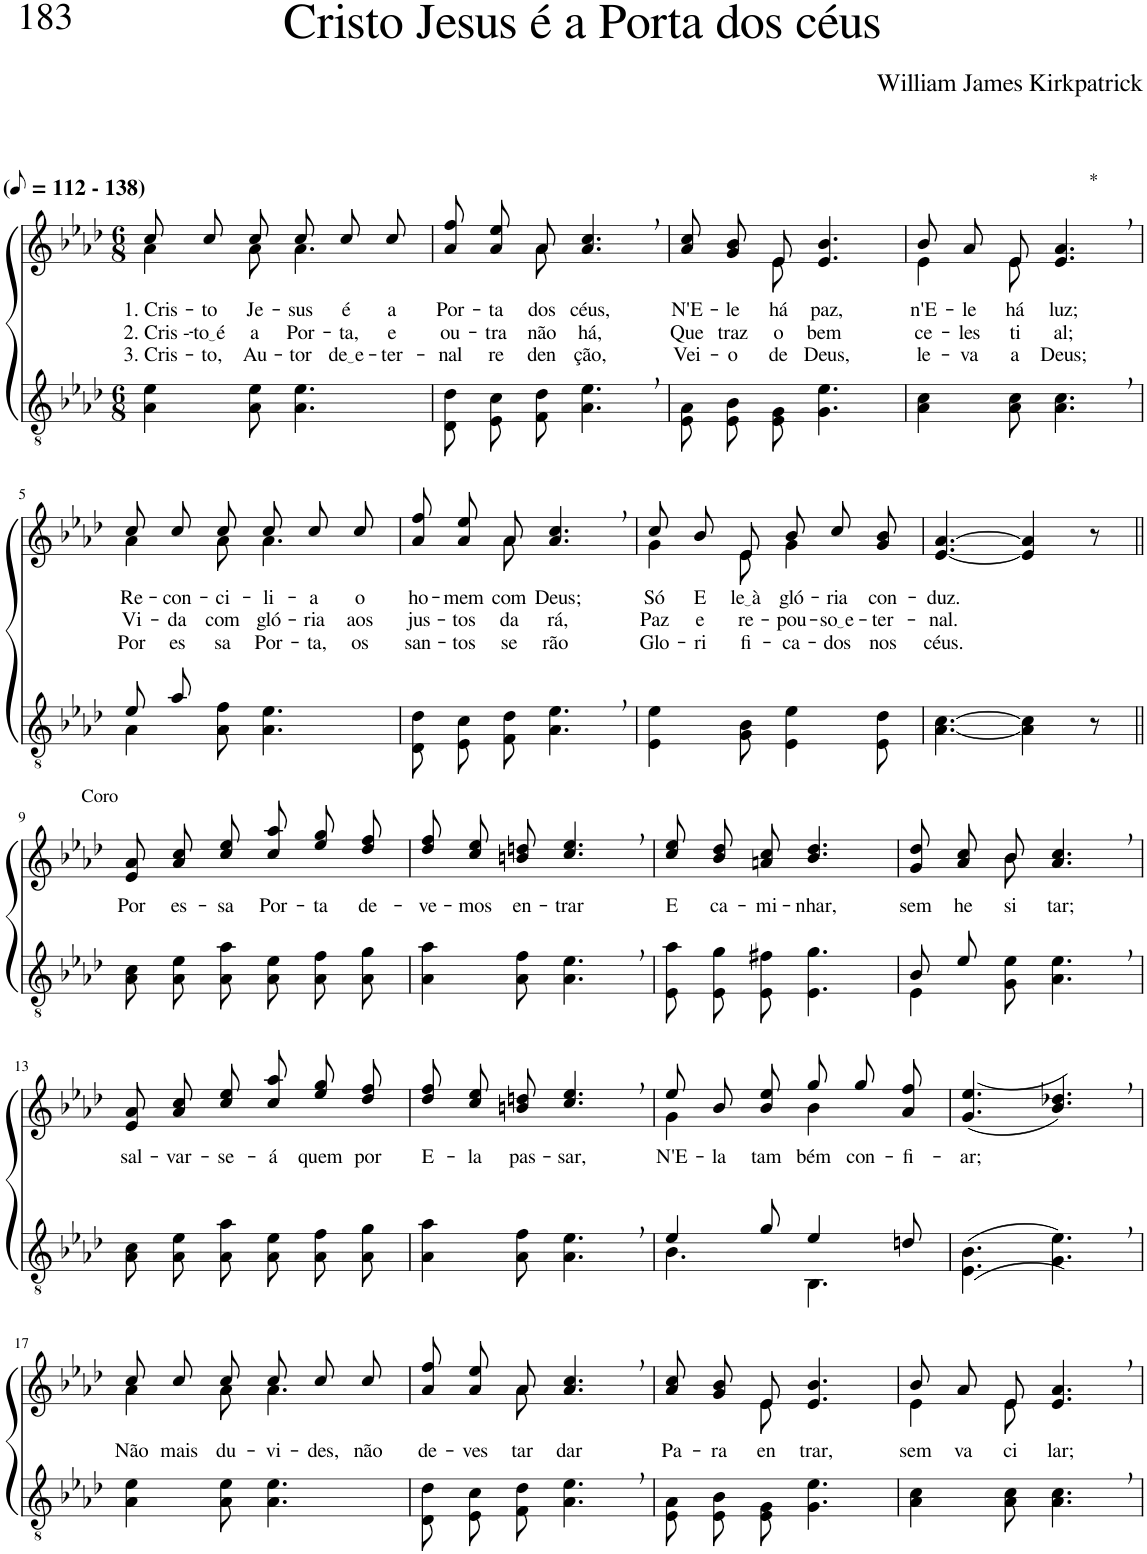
**kern	**kern	**text	**text	**text
*part2	*part1	*part1	*part1	*part1
*staff2	*staff1	*staff1	*staff1	*staff1
*I"Parte III e IV	*I"Parte I e II	*	*	*
*clefGv2	*clefG2	*	*	*
*Trd3c5	*Trd3c5	*	*	*
*k[b-e-a-d-]	*k[b-e-a-d-]	*	*	*
*M6/8	*M6/8	*	*	*
*MM56	*MM56	*	*	*
=1	=1	=1	=1	=1
*	*^	*	*	*
!	!LO:TX:a:B:t=(	!	!	!	!
!	!LO:TX:a:B:t=- 138)	!	!	!	!
!	!	!	!LO:LY:b	!LO:LY:b	!LO:LY:b
4A-\ 4e-\	8cc/L	4a-\	1. Cris-	2. Cris --	3. Cris-
!	!	!	!LO:LY:b	!LO:LY:b	!LO:LY:b
.	8cc/	.	-to	to é	-to,
!	!	!	!LO:LY:b	!LO:LY:b	!LO:LY:b
8A-\ 8e-\	8cc/J	8a-\	Je-	-a	Au-
!	!	!	!LO:LY:b	!LO:LY:b	!LO:LY:b
4.A-\ 4.e-\	8cc/L	4.a-\	-sus	Por-	-tor
!	!	!	!LO:LY:b	!LO:LY:b	!LO:LY:b
.	8cc/	.	é	-ta,	de e
!	!	!	!LO:LY:b	!LO:LY:b	!LO:LY:b
.	8cc/J	.	a	e	-ter-
=2	=2	=2	=2	=2	=2
!	!	!	!LO:LY:b	!LO:LY:b	!LO:LY:b
8D-/ 8d-/L	8a-/ 8ff/L	4ryy	Por-	ou-	-nal
!	!	!	!LO:LY:b	!LO:LY:b	!LO:LY:b
8E-/ 8c/	8a-/ 8ee-/	.	-ta	-tra	re-
!	!	!	!LO:LY:b	!LO:LY:b	!LO:LY:b
8F/ 8d-/J	8a-/J	8a-\	dos	não	-den-
!	!	!	!LO:LY:b	!LO:LY:b	!LO:LY:b
4.A-\, 4.e-\,	4.a-/, 4.cc/,	4.ryy	céus,	há,	-ção,
=3	=3	=3	=3	=3	=3
!	!	!	!LO:LY:b	!LO:LY:b	!LO:LY:b
8E-/ 8A-/L	8a-/ 8cc/L	4ryy	N'E-	Que	Vei-
!	!	!	!LO:LY:b	!LO:LY:b	!LO:LY:b
8E-/ 8B-/	8g/ 8b-/	.	-le	traz	-o
!	!	!	!LO:LY:b	!LO:LY:b	!LO:LY:b
8E-/ 8G/J	8e-/J	8e-\	há	o	de
!	!	!	!LO:LY:b	!LO:LY:b	!LO:LY:b
4.G\ 4.e-\	4.e-/ 4.b-/	4.ryy	paz,	bem	Deus,
=4	=4	=4	=4	=4	=4
!	!	!	!LO:LY:b	!LO:LY:b	!LO:LY:b
4A-\ 4c\	8b-/L	4e-\	n'E-	ce-	le-
!	!	!	!LO:LY:b	!LO:LY:b	!LO:LY:b
.	8a-/	.	-le	-les-	-va
!	!	!	!LO:LY:b	!LO:LY:b	!LO:LY:b
8A-\ 8c\	8e-/J	8e-\	há	-ti-	a
!	!LO:TX:a:t=*	!	!	!	!
!	!	!	!LO:LY:b	!LO:LY:b	!LO:LY:b
4.A-\, 4.c\,	4.e-/, 4.a-/,	4.ryy	luz;	-al;	Deus;
!!LO:LB:g=z	!!
=5	=5	=5	=5	=5	=5
*^	*	*	*	*	*
!	!	!	!	!LO:LY:b	!LO:LY:b	!LO:LY:b
8e-/L	4A-\	8cc/L	4a-\	Re-	Vi-	Por
!	!	!	!	!LO:LY:b	!LO:LY:b	!LO:LY:b
8a-/J	.	8cc/	.	-con-	-da	es-
!	!	!	!	!LO:LY:b	!	!
!	!	!	!	!	!LO:LY:b	!LO:LY:b
8ryy	8A-\ 8f\	8cc/J	8a-\	.	com	-sa
!	!	!	!	!LO:LY:b	!	!
!	!	!	!	!	!LO:LY:b	!LO:LY:b
4.ryy	4.A-\ 4.e-\	8cc/L	4.a-\	.	gló-	Por-
!	!	!	!	!LO:LY:b	!LO:LY:b	!LO:LY:b
.	.	8cc/	.	-a	-ria	-ta,
!	!	!	!	!LO:LY:b	!LO:LY:b	!LO:LY:b
.	.	8cc/J	.	o	aos	os
*v	*v	*	*	*	*	*
=6	=6	=6	=6	=6	=6
!	!	!	!LO:LY:b	!LO:LY:b	!LO:LY:b
8D-/ 8d-/L	8a-/ 8ff/L	4ryy	ho-	jus-	san-
!	!	!	!LO:LY:b	!LO:LY:b	!LO:LY:b
8E-/ 8c/	8a-/ 8ee-/	.	-mem	-tos	-tos
!	!	!	!LO:LY:b	!LO:LY:b	!LO:LY:b
8F/ 8d-/J	8a-/J	8a-\	com	da-	se-
!	!	!	!LO:LY:b	!LO:LY:b	!LO:LY:b
4.A-\, 4.e-\,	4.a-/, 4.cc/,	4.ryy	Deus;	-rá,	-rão
=7	=7	=7	=7	=7	=7
!	!	!	!LO:LY:b	!LO:LY:b	!LO:LY:b
4E-\ 4e-\	8cc/L	4g\	Só	Paz	Glo-
!	!	!	!LO:LY:b	!LO:LY:b	!LO:LY:b
.	8b-/	.	E-	e	-ri-
!	!	!	!LO:LY:b	!LO:LY:b	!LO:LY:b
8G\ 8B-\	8e-/J	8e-\	le à	re-	-fi-
!	!	!	!LO:LY:b	!LO:LY:b	!LO:LY:b
4E-\ 4e-\	8b-\L	4g\	gló-	-pou-	-ca-
!	!	!	!LO:LY:b	!LO:LY:b	!LO:LY:b
.	8cc\	.	-ria	so e	-dos
!	!	!	!LO:LY:b	!LO:LY:b	!LO:LY:b
8E-\ 8d-\	8g\ 8b-\J	8ryy	con-	-ter-	nos
=8	=8	=8	=8	=8	=8
!	!	!	!LO:LY:b	!LO:LY:b	!LO:LY:b
*	*v	*v	*	*	*
[4.A-\ [4.c\	[4.e-/ [4.a-/	-duz.	-nal.	céus.
4A-\] 4c\]	4e-/] 4a-/]	.	.	.
8r	8r	.	.	.
!!LO:LB:g=z
=9||	=9||	=9||	=9||	=9||
!	!LO:TX:a:t=Coro	!	!	!
!	!	!LO:LY:b	!	!
8A-\ 8c\L	8e-/ 8a-/L	Por	.	.
!	!	!LO:LY:b	!	!
8A-\ 8e-\	8a-/ 8cc/	es-	.	.
!	!	!LO:LY:b	!	!
8A-\ 8a-\J	8cc/ 8ee-/J	-sa	.	.
!	!	!LO:LY:b	!	!
8A-\ 8e-\L	8cc\ 8aa-\L	Por-	.	.
!	!	!LO:LY:b	!	!
8A-\ 8f\	8ee-\ 8gg\	-ta	.	.
!	!	!LO:LY:b	!	!
8A-\ 8g\J	8dd-\ 8ff\J	de-	.	.
=10	=10	=10	=10	=10
!	!	!LO:LY:b	!	!
4A-\ 4a-\	8dd-\ 8ff\L	-ve-	.	.
!	!	!LO:LY:b	!	!
.	8cc\ 8ee-\	-mos	.	.
!	!	!LO:LY:b	!	!
8A-\ 8f\	8bn\ 8ddn\J	en-	.	.
!	!	!LO:LY:b	!	!
4.A-\, 4.e-\,	4.cc/, 4.ee-/,	-trar	.	.
=11	=11	=11	=11	=11
!	!	!LO:LY:b	!	!
8E-\ 8a-\L	8cc\ 8ee-\L	E	.	.
!	!	!LO:LY:b	!	!
8E-\ 8g\	8b-\ 8dd-\	ca-	.	.
!	!	!LO:LY:b	!	!
8E-\ 8f#X\J	8an\ 8cc\J	-mi-	.	.
!	!	!LO:LY:b	!	!
4.E-\ 4.g\	4.b-/ 4.dd-/	-nhar,	.	.
=12	=12	=12	=12	=12
*^	*^	*	*	*
!	!	!	!	!LO:LY:b	!	!
8B-/L	4E-\	4ryy	8g/ 8dd-/L	sem	.	.
!	!	!	!	!LO:LY:b	!	!
8e-/J	.	.	8a-/ 8cc/	he-	.	.
!	!	!	!	!LO:LY:b	!	!
8ryy	8G\ 8e-\	8b-\	8b-/J	-si-	.	.
!	!	!	!	!LO:LY:b	!	!
4.ryy	4.A-\ 4.e-\	4.ryy	4.a-/ 4.cc/	-tar;	.	.
!!LO:LB:g=z
=13	=13	=13	=13	=13	=13	=13
!	!	!	!	!LO:LY:b	!	!
*v	*v	*	*	*	*	*
*	*v	*v	*	*	*
8A-\ 8c\L	8e-/ 8a-/L	-sal-	.	.
!	!	!LO:LY:b	!	!
8A-\ 8e-\	8a-/ 8cc/	-var-	.	.
!	!	!LO:LY:b	!	!
8A-\ 8a-\J	8cc/ 8ee-/J	-se-	.	.
!	!	!LO:LY:b	!	!
8A-\ 8e-\L	8cc\ 8aa-\L	-á	.	.
!	!	!LO:LY:b	!	!
8A-\ 8f\	8ee-\ 8gg\	quem	.	.
!	!	!LO:LY:b	!	!
8A-\ 8g\J	8dd-\ 8ff\J	por	.	.
=14	=14	=14	=14	=14
!	!	!LO:LY:b	!	!
4A-\ 4a-\	8dd-\ 8ff\L	E-	.	.
!	!	!LO:LY:b	!	!
.	8cc\ 8ee-\	-la	.	.
!	!	!LO:LY:b	!	!
8A-\ 8f\	8bn\ 8ddn\J	pas-	.	.
!	!	!LO:LY:b	!	!
4.A-\, 4.e-\,	4.cc/, 4.ee-/,	-sar,	.	.
=15	=15	=15	=15	=15
*^	*^	*	*	*
!	!	!	!	!LO:LY:b	!	!
4e-/	4.B-\	8ee-\L	4g\	N'E-	.	.
!	!	!	!	!LO:LY:b	!	!
.	.	8b-\	.	-la	.	.
!	!	!	!	!LO:LY:b	!	!
8g/	.	8b-\ 8ee-\J	8ryy	tam-	.	.
!	!	!	!	!LO:LY:b	!	!
4e-/	4.BB-\	8gg\L	4b-\	-bém	.	.
!	!	!	!	!LO:LY:b	!	!
.	.	8gg\	.	con-	.	.
!	!	!	!	!LO:LY:b	!	!
8dn/	.	8a-\ 8ff\J	8ryy	-fi-	.	.
*v	*v	*	*	*	*	*
=16	=16	=16	=16	=16	=16
!	!	!	!LO:LY:b	!	!
*	*v	*v	*	*	*
((4.E-\ 4.B-\	((4.g/ 4.ee-/	-ar;	.	.
4.G\, 4.e-\,))	4.b-/, 4.dd-X/,))	.	.	.
!!LO:LB:g=z
=17	=17	=17	=17	=17
*	*^	*	*	*
!	!	!	!LO:LY:b	!	!
4A-\ 4e-\	8cc/L	4a-\	-Não	.	.
!	!	!	!LO:LY:b	!	!
.	8cc/	.	mais	.	.
!	!	!	!LO:LY:b	!	!
8A-\ 8e-\	8cc/J	8a-\	du-	.	.
!	!	!	!LO:LY:b	!	!
4.A-\ 4.e-\	8cc/L	4.a-\	-vi-	.	.
!	!	!	!LO:LY:b	!	!
.	8cc/	.	-des,	.	.
!	!	!	!LO:LY:b	!	!
.	8cc/J	.	não	.	.
=18	=18	=18	=18	=18	=18
!	!	!	!LO:LY:b	!	!
8D-/ 8d-/L	8a-/ 8ff/L	4ryy	de-	.	.
!	!	!	!LO:LY:b	!	!
8E-/ 8c/	8a-/ 8ee-/	.	-ves	.	.
!	!	!	!LO:LY:b	!	!
8F/ 8d-/J	8a-/J	8a-\	tar-	.	.
!	!	!	!LO:LY:b	!	!
4.A-\, 4.e-\,	4.a-/, 4.cc/,	4.ryy	-dar	.	.
=19	=19	=19	=19	=19	=19
!	!	!	!LO:LY:b	!	!
8E-/ 8A-/L	8a-/ 8cc/L	4ryy	Pa-	.	.
!	!	!	!LO:LY:b	!	!
8E-/ 8B-/	8g/ 8b-/	.	-ra	.	.
!	!	!	!LO:LY:b	!	!
8E-/ 8G/J	8e-/J	8e-\	en-	.	.
!	!	!	!LO:LY:b	!	!
4.G\ 4.e-\	4.e-/ 4.b-/	4.ryy	-trar,	.	.
=20	=20	=20	=20	=20	=20
!	!	!	!LO:LY:b	!	!
4A-\ 4c\	8b-/L	4e-\	sem	.	.
!	!	!	!LO:LY:b	!	!
.	8a-/	.	va-	.	.
!	!	!	!LO:LY:b	!	!
8A-\ 8c\	8e-/J	8e-\	-ci-	.	.
!	!	!	!LO:LY:b	!	!
4.A-\, 4.c\,	4.e-/, 4.a-/,	4.ryy	-lar;	.	.
*	*v	*v	*	*	*
=	=	=	=	=
*-	*-	*-	*-	*-
